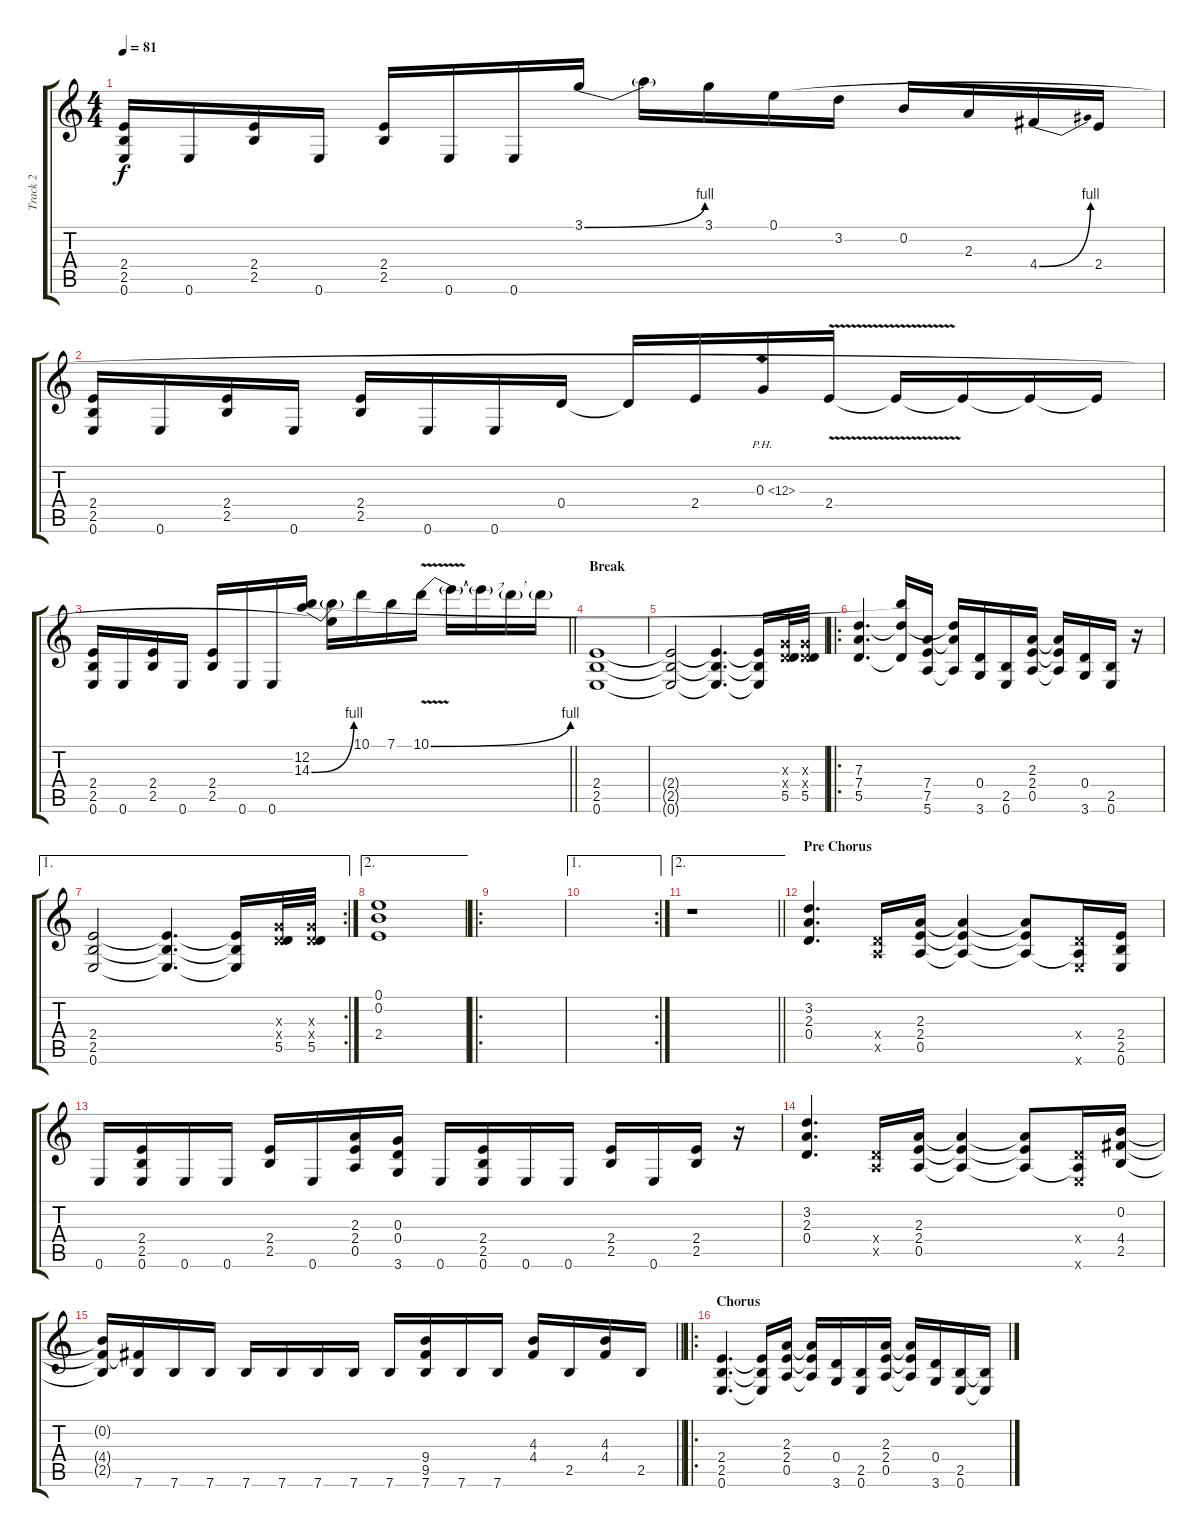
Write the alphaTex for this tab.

\track ("Track 2" "Track 2") {instrument overdrivenguitar}
\staff {score tabs}
\tuning (E4 B3 G3 D3 A2 E2) {hide}
\ts (4 4)
\tempo 81
\clef g2
\ks c
(2.4 2.5 0.6).16{dy f} 0.6.16 (2.4 2.5).16 0.6.16 (2.4 2.5).16 0.6.16 0.6.16 3.1{be (bend 0 0 60 4)}.16 3.1{t}.16 3.1.16 0.1.16 3.2.16 0.2.16 2.3.16 4.4{be (bend 0 0 60 4)}.16 2.4.16 |
(2.4 2.5 0.6).16 0.6.16 (2.4 2.5).16 0.6.16 (2.4 2.5).16 0.6.16 0.6.16 0.4.16 0.4{t}.16 2.4.16 0.3{ph 12}.16 2.4{v}.16 2.4{t}.16 2.4{t}.16 2.4{t}.16 2.4{t}.16 |
\barLineRight lightlight
(2.4 2.5 0.6).16 0.6.16 (2.4 2.5).16 0.6.16 (2.4 2.5).16 0.6.16 0.6.16 (12.2 14.3{be (bend 0 0 60 4)}).16 (0.1{t} 14.3{t}).16 10.1.16 7.1.16 10.1{be (bend 0 0 60 4) v}.16 10.1{t}.16 10.1{t}.16 10.1{t}.16 10.1{t}.16 |
\section ("" "Break")
(2.4 2.5 0.6).1 |
(2.4{t} 2.5{t} 0.6{t}).2 (2.4{t} 2.5{t} 0.6{t}).4{d} (2.4{t} 2.5{t} 0.6{t}).16 (0.3{x} 0.4{x} 5.5).32 (0.3{x} 0.4{x} 5.5).32 |
\ro
(7.3 7.4 5.5).4{d} (12.2{t} 7.3{t} 5.5{t}).16 (7.4 7.5 5.6).16 (7.3{t} 7.4{t} 5.6{t}).16 (0.4 3.6).16 (2.5 0.6).16 (2.3 2.4 0.5).16 (2.3{t} 2.4{t} 0.5{t}).16 (0.4 3.6).16 (2.5 0.6).16 r.16 |
\ae 1
\rc 2
(2.4 2.5 0.6).2 (2.4{t} 2.5{t} 0.6{t}).4{d} (2.4{t} 2.5{t} 0.6{t}).16 (0.3{x} 0.4{x} 5.5).32 (0.3{x} 0.4{x} 5.5).32 |
\ae 2
(0.1 0.2 2.4).1 |
\ro
|
\ae 1
\rc 2
|
\ae 2
\barLineRight lightlight
r.1 |
\section ("" "Pre Chorus")
(3.2 2.3 0.4).4{d} (0.4{x} 0.5{x}).16 (2.3 2.4 0.5).16 (2.3{t} 2.4{t} 0.5{t}).4 (2.3{t} 2.4{t} 0.5{t}).8 (0.4{x} 0.5{t} 0.6{x}).16 (2.4 2.5 0.6).16 |
0.6.16 (2.4 2.5 0.6).16 0.6.16 0.6.16 (2.4 2.5).16 0.6.16 (2.3 2.4 0.5).16 (0.3 0.4 3.6).16 0.6.16 (2.4 2.5 0.6).16 0.6.16 0.6.16 (2.4 2.5).16 0.6.16 (2.4 2.5).16 r.16 |
(3.2 2.3 0.4).4{d} (0.4{x} 0.5{x}).16 (2.3 2.4 0.5).16 (2.3{t} 2.4{t} 0.5{t}).4 (2.3{t} 2.4{t} 0.5{t}).8 (0.4{x} 0.5{t} 0.6{x}).16 (0.2 4.4 2.5).16 |
\barLineRight lightlight
(0.2{t} 4.4{t} 2.5{t}).16 (4.4{t} 7.6).16 7.6.16 7.6.16 7.6.16 7.6.16 7.6.16 7.6.16 7.6.16 (9.4 9.5 7.6).16 7.6.16 7.6.16 (4.3 4.4).16 2.5.16 (4.3 4.4).16 2.5.16 |
\ro
\section ("" "Chorus")
(2.4 2.5 0.6).4{d} (2.4{t} 2.5{t} 0.6{t}).16 (2.3 2.4 0.5).16 (2.3{t} 2.4{t} 0.5{t}).16 (0.4 3.6).16 (2.5 0.6).16 (2.3 2.4 0.5).16 (2.3{t} 2.4{t} 0.5{t}).16 (0.4 3.6).16 (2.5 0.6).16 (2.5{t} 0.6{t}).16
